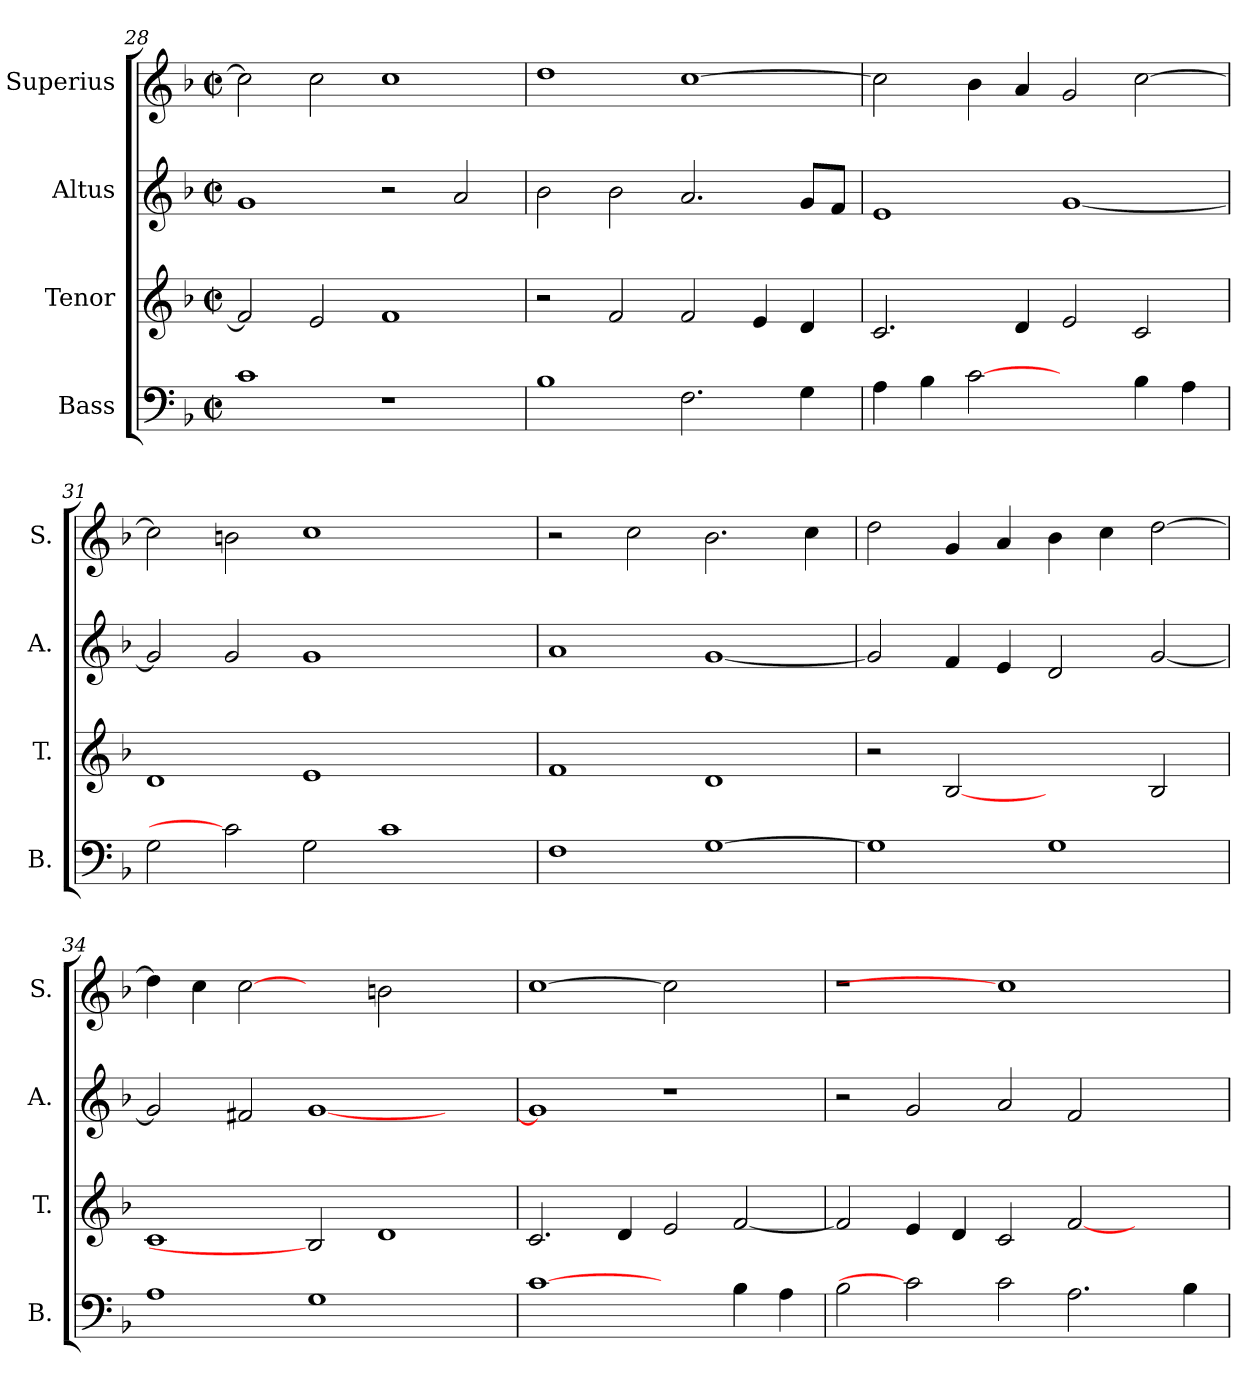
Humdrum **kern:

**kern	**kern	**kern	**kern
*part4	*part3	*part2	*part1
*staff4	*staff3	*staff2	*staff1
*I"Bass	*I"Tenor	*I"Altus	*I"Superius
*I'B.	*I'T.	*I'A.	*I'S.
*clefF4	*clefG2	*clefG2	*clefG2
*k[b-]	*k[b-]	*k[b-]	*k[b-]
*F:	*F:	*F:	*F:
*M2/2	*M2/2	*M2/2	*M2/2
*met(c|)	*met(c|)	*met(c|)	*met(c|)
=28	=28	=28	=28
1ci	2fi/]	1gi	2cci\]
.	2ei/	.	2cci\
1r	1fi	2r	1cci
.	.	2ai/	.
=29	=29	=29	=29
1B-i	2r	2b-i\	1ddi
.	2fi/	2b-i\	.
2.Fi\	2fi/	2.ai/	[>1cci
.	4ei/	.	.
4Gi\	4di/	8gi/L	.
.	.	8fi/J	.
=30	=30	=30	=30
4Ai\	2.ci/	1ei	2cci\]
4B-i\	.	.	.
[2ci	.	.	4b-i\
.	4di/	.	4ai/
2ryy	2ei/	[<1gi	2gi/
4B-i\	2ci/	.	[>2cci\
4Ai\	.	.	.
=31	=31	=31	=31
2Gi\	1di	2gi/]	2cci\]
2ci]	.	2gi/	2bni\
2Gi\	1ei	1gi	1cci
1ci	.	.	.
.	2ryy	2ryy	2ryy
!!LO:PB:g=z
=32	=32	=32	=32
1Fi	1fi	1ai	2r
.	.	.	2cci\
[>1Gi	1di	[<1gi	2.b-i\
.	.	.	4cci\
=33	=33	=33	=33
1Gi]	2r	2gi/]	2ddi\
.	[2B-i	4fi/	4gi/
.	.	4ei/	4ai/
1Gi	2ryy	2di/	4b-i\
.	.	.	4cci\
.	2B-i/	[<2gi/	[>2ddi\
=34	=34	=34	=34
1Ai	1ci	2gi/]	4ddi\]
.	.	.	4cci\
.	.	2f#Xi/	[2cci
1Gi	2B-i]	[<1gi	2ryy
.	1di	.	2bni\
2ryy	.	2ryy	2ryy
=35	=35	=35	=35
[1ci	2.ci/	1gi]	[1cci
.	4di/	.	.
2ryy	2ei/	1r	2cci]
4B-i\	[<2fi/	.	2ryy
4Ai\	.	.	.
=36	=36	=36	=36
!	!	!	!LO:N:vis=1
2B-i\	2fi/]	2r	1r
2ci]	4ei/	2gi/	.
.	4di/	.	.
2ci\	2ci/	2ai/	1cci]
2.Ai\	[<2fi/	2fi/	.
.	2ryy	2ryy	2ryy
4B-i\	.	.	.
=	=	=	=
*-	*-	*-	*-
